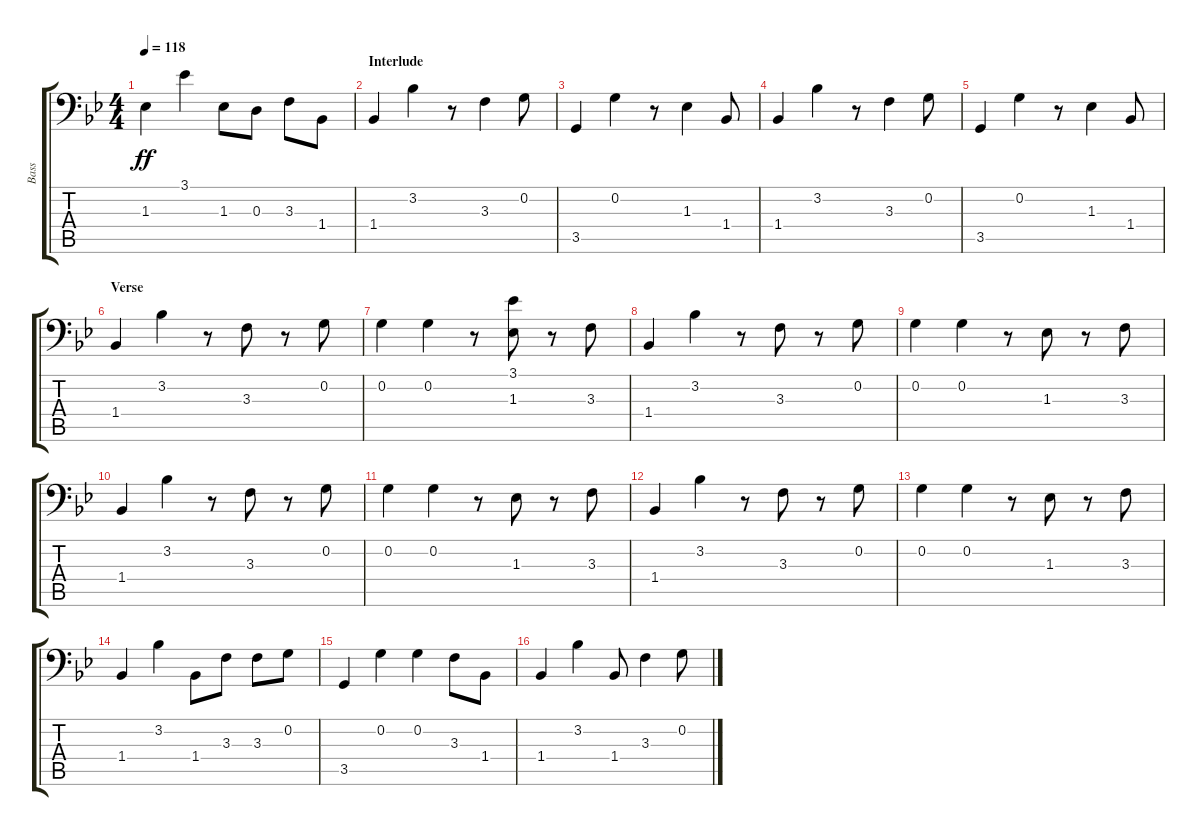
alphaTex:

\track ("Bass" "Bass") {instrument electricbasspick}
\staff {score tabs}
\tuning (C3 G2 D2 A1 E1 B0) {hide}
\ts (4 4)
\tempo 118
\clef f4
\ks bb
1.3.4{dy ff} 3.1.4 1.3.8 0.3.8 3.3.8 1.4.8 |
\section ("" "Interlude")
1.4.4 3.2.4 r.8 3.3.4 0.2.8 |
3.5.4 0.2.4 r.8 1.3.4 1.4.8 |
1.4.4 3.2.4 r.8 3.3.4 0.2.8 |
3.5.4 0.2.4 r.8 1.3.4 1.4.8 |
\section ("" "Verse")
1.4.4 3.2.4 r.8 3.3.8 r.8 0.2.8 |
0.2.4 0.2.4 r.8 (3.1 1.3).8 r.8 3.3.8 |
1.4.4 3.2.4 r.8 3.3.8 r.8 0.2.8 |
0.2.4 0.2.4 r.8 1.3.8 r.8 3.3.8 |
1.4.4 3.2.4 r.8 3.3.8 r.8 0.2.8 |
0.2.4 0.2.4 r.8 1.3.8 r.8 3.3.8 |
1.4.4 3.2.4 r.8 3.3.8 r.8 0.2.8 |
0.2.4 0.2.4 r.8 1.3.8 r.8 3.3.8 |
1.4.4 3.2.4 1.4.8 3.3.8 3.3.8 0.2.8 |
3.5.4 0.2.4 0.2.4 3.3.8 1.4.8 |
1.4.4 3.2.4 1.4.8 3.3.4 0.2.8
